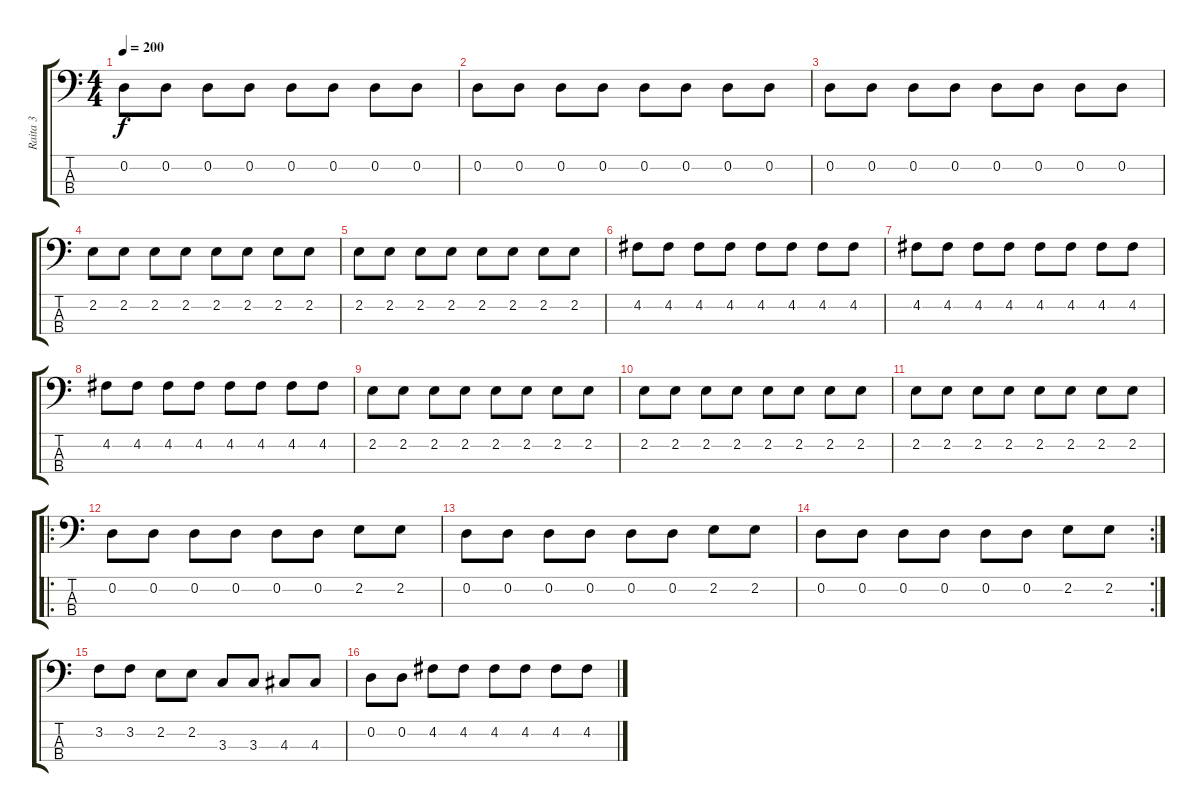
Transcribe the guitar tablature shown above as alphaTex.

\track ("Raita 3" "Raita 3") {instrument electricbassfinger}
\staff {score tabs}
\tuning (G2 D2 A1 E1) {hide}
\ts (4 4)
\tempo 200
\clef f4
\ks c
0.2.8{dy f} 0.2.8 0.2.8 0.2.8 0.2.8 0.2.8 0.2.8 0.2.8 |
0.2.8 0.2.8 0.2.8 0.2.8 0.2.8 0.2.8 0.2.8 0.2.8 |
0.2.8 0.2.8 0.2.8 0.2.8 0.2.8 0.2.8 0.2.8 0.2.8 |
2.2.8 2.2.8 2.2.8 2.2.8 2.2.8 2.2.8 2.2.8 2.2.8 |
2.2.8 2.2.8 2.2.8 2.2.8 2.2.8 2.2.8 2.2.8 2.2.8 |
4.2.8 4.2.8 4.2.8 4.2.8 4.2.8 4.2.8 4.2.8 4.2.8 |
4.2.8 4.2.8 4.2.8 4.2.8 4.2.8 4.2.8 4.2.8 4.2.8 |
4.2.8 4.2.8 4.2.8 4.2.8 4.2.8 4.2.8 4.2.8 4.2.8 |
2.2.8 2.2.8 2.2.8 2.2.8 2.2.8 2.2.8 2.2.8 2.2.8 |
2.2.8 2.2.8 2.2.8 2.2.8 2.2.8 2.2.8 2.2.8 2.2.8 |
2.2.8 2.2.8 2.2.8 2.2.8 2.2.8 2.2.8 2.2.8 2.2.8 |
\ro
0.2.8 0.2.8 0.2.8 0.2.8 0.2.8 0.2.8 2.2.8 2.2.8 |
0.2.8 0.2.8 0.2.8 0.2.8 0.2.8 0.2.8 2.2.8 2.2.8 |
\rc 2
0.2.8 0.2.8 0.2.8 0.2.8 0.2.8 0.2.8 2.2.8 2.2.8 |
3.2.8 3.2.8 2.2.8 2.2.8 3.3.8 3.3.8 4.3.8 4.3.8 |
0.2.8 0.2.8 4.2.8 4.2.8 4.2.8 4.2.8 4.2.8 4.2.8
